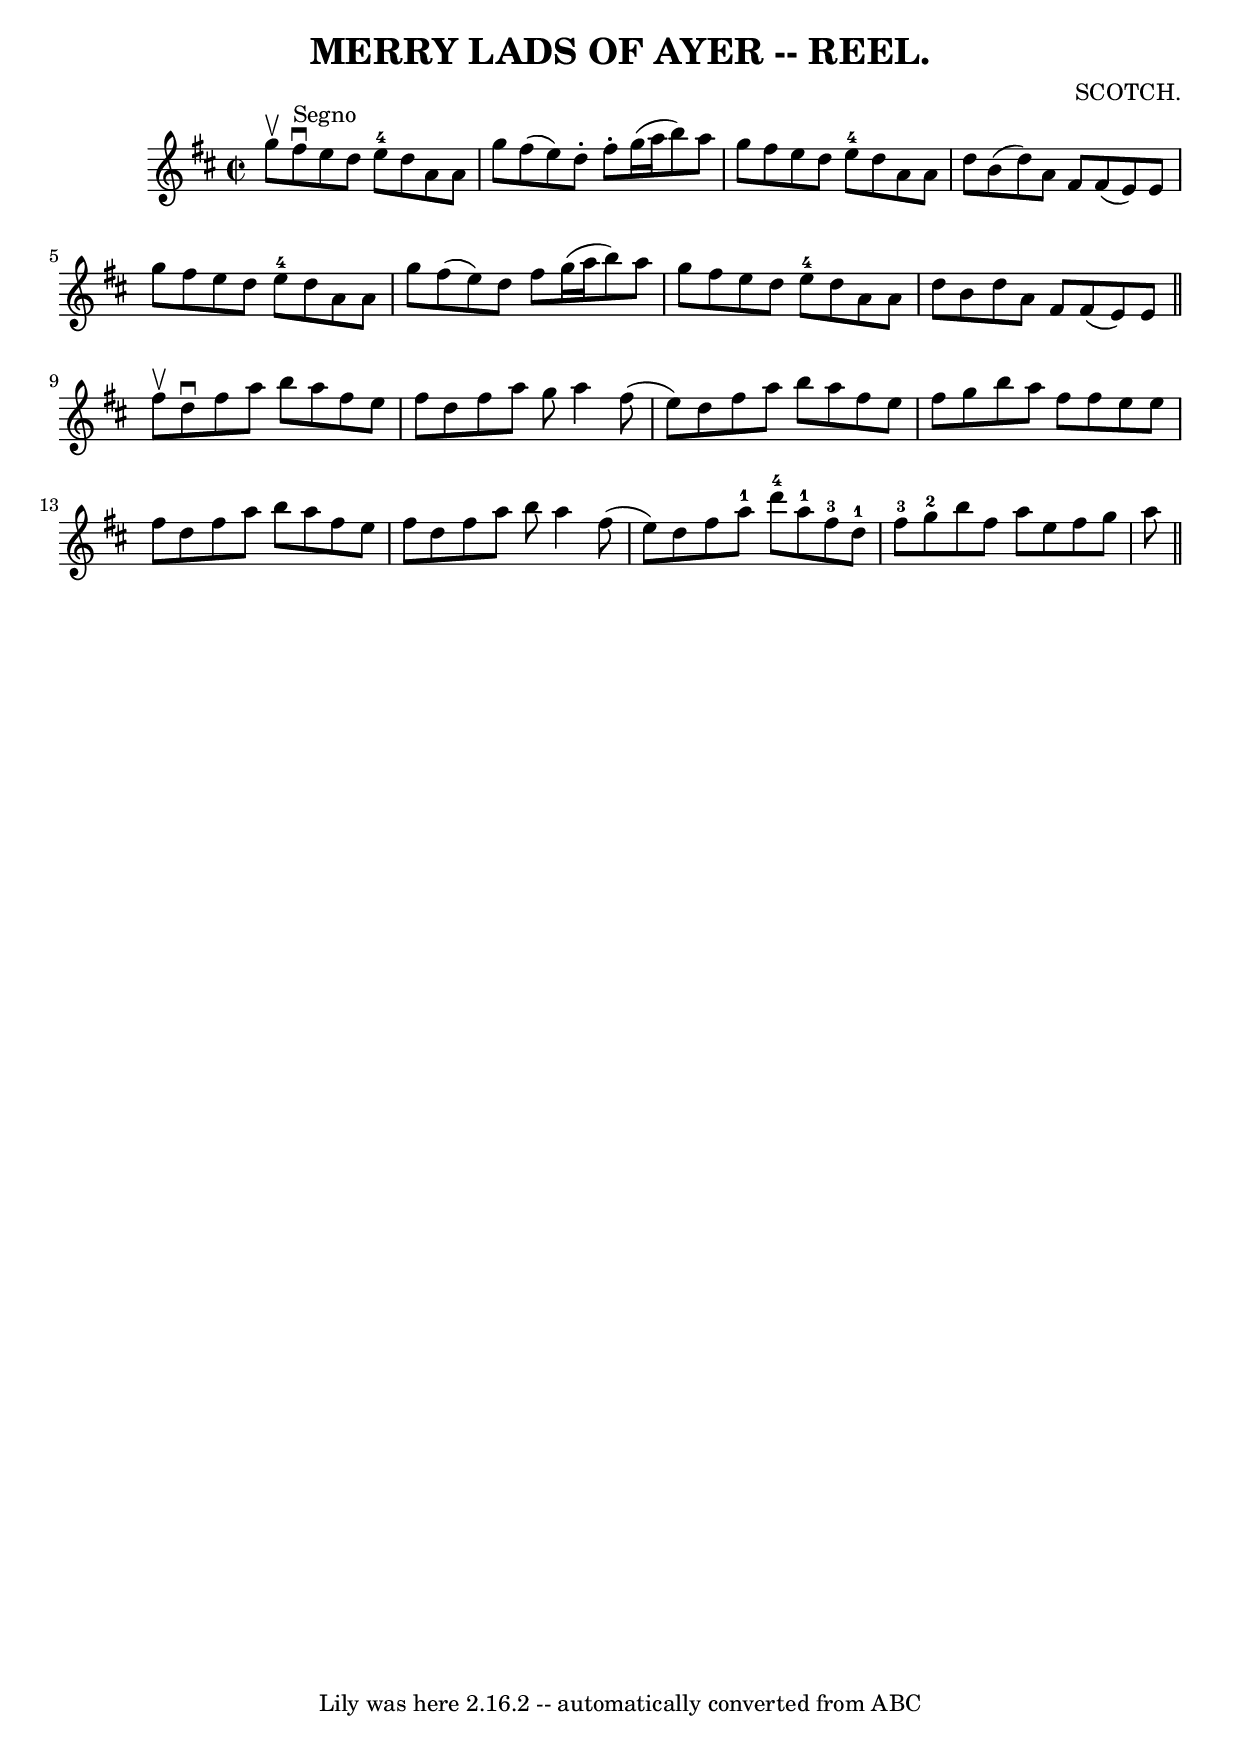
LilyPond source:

\version "2.16.2"
\include "Mammoth.ily"
\header {
  %% book = "Coles"
  composer = "SCOTCH."
  crossRefNumber = "2"
  footnotes = ""
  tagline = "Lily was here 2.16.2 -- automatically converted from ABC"
  title = "MERRY LADS OF AYER -- REEL."

}
voicedefault =  {


  \override Staff.TimeSignature #'style = #'C
  \time 2/2 
  \key d \major
  g''8^\upbow   |
  fis''8^"Segno"^\downbow   
  e''8 d''8 e''8-4 d''8 a'8 a'8 g''8  |
  fis''8 (
  e''8) d''8-. fis''8-. g''16 (a''16 b''8) a''8 g''8  
  |
  fis''8 e''8 d''8 e''8-4 d''8 a'8 a'8 d''8  
  |
  b'8 (d''8) a'8 fis'8 fis'8 (e'8) e'8 g''8 
  |
  fis''8 e''8 d''8 e''8-4 d''8 a'8 a'8 g''8  
  |
  fis''8 (e''8) d''8 fis''8 g''16 (a''16 b''8)  
  a''8 g''8  |
  fis''8 e''8 d''8 e''8-4 d''8 a'8    
  a'8 d''8  |
  b'8 d''8 a'8 fis'8 fis'8 (e'8) e'8  
  \bar "||" fis''8^\upbow |
  d''8^\downbow fis''8 a''8 b''8 
  a''8 fis''8 e''8 fis''8  |
  d''8 fis''8 a''8 g''8  
  a''4 fis''8 (e''8) |
  d''8 fis''8 a''8 b''8 a''8 
  fis''8 e''8 fis''8  |
  g''8 b''8 a''8 fis''8    
  fis''8 e''8 e''8 fis''8  |
  d''8 fis''8 a''8 b''8   
  a''8 fis''8 e''8 fis''8  |
  d''8 fis''8 a''8 b''8    
  a''4 fis''8 (e''8) |
  d''8 fis''8 a''8-1 d'''8-4 
  a''8-1 fis''8-3 d''8-1 fis''8-3 |
  g''8-2  
  b''8 fis''8 a''8 e''8 fis''8 g''8 a''8        \bar "||"   

}

\score{
  <<

    \context Staff="default"
    {
      \voicedefault 
      
    }

  >>
  \layout {
    
  }
  \midi {
  }

}
